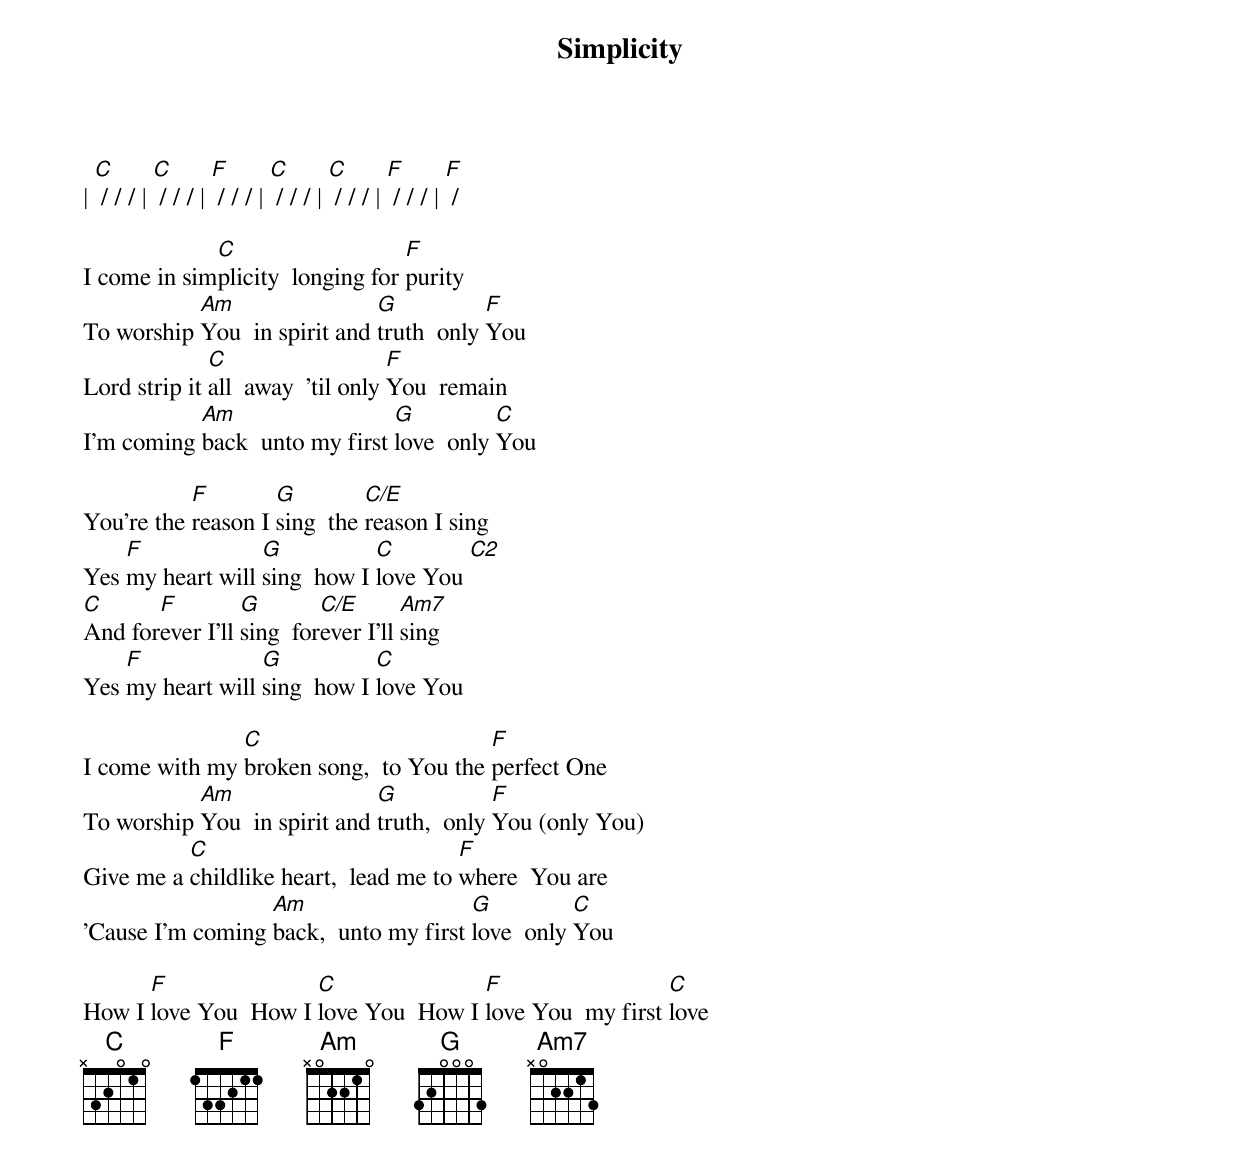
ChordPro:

{title: Simplicity}
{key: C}
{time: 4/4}
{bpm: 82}
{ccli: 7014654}
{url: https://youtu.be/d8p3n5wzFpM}
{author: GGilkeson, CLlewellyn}
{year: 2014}
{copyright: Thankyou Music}

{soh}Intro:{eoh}
| [C] / / / | [C] / / / | [F] / / / | [C] / / / | [C] / / / | [F] / / / | [F] /

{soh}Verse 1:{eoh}
I come in sim[C]plicity  longing for [F]purity
To worship [Am]You  in spirit and [G]truth  only [F]You
Lord strip it [C]all  away  'til only [F]You  remain
I'm coming [Am]back  unto my first [G]love  only [C]You

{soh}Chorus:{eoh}
You're the [F]reason I [G]sing  the [C/E]reason I sing
Yes [F]my heart will [G]sing  how I [C]love You [C2]
[C]And for[F]ever I'll [G]sing  for[C/E]ever I'll [Am7]sing
Yes [F]my heart will [G]sing  how I [C]love You

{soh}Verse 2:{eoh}
I come with my [C]broken song,  to You the [F]perfect One
To worship [Am]You  in spirit and [G]truth,  only [F]You (only You)
Give me a [C]childlike heart,  lead me to [F]where  You are
'Cause I'm coming [Am]back,  unto my first [G]love  only [C]You

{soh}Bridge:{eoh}
How I [F]love You  How I [C]love You  How I [F]love You  my first [C]love
